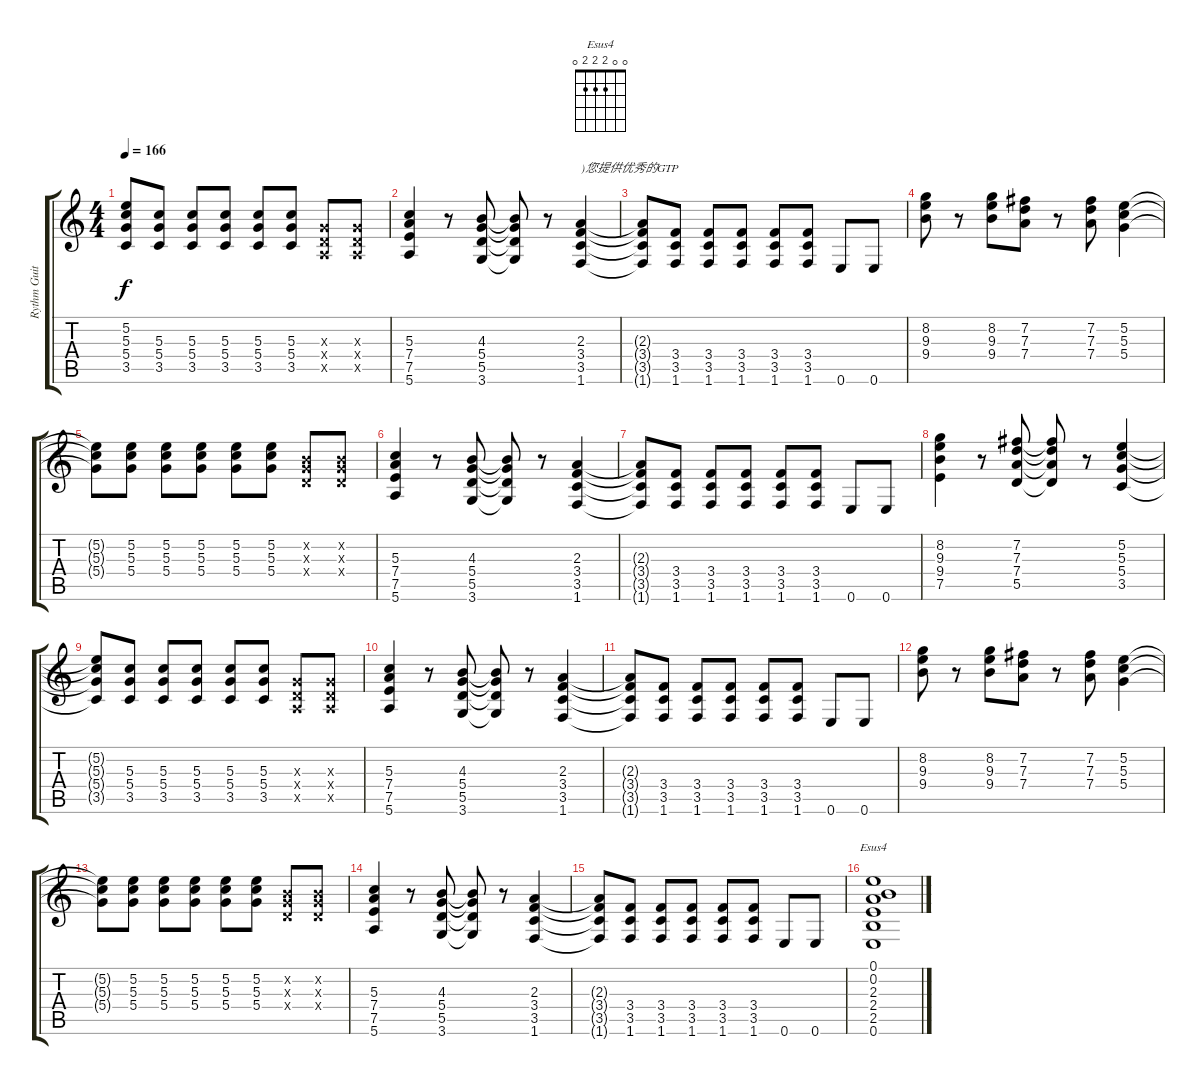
\track ("Rythm Guitar" "Rythm Guit") {instrument distortionguitar}
\staff {score tabs}
\tuning (E4 B3 G3 D3 A2 E2) {hide}
\chord ("Esus4" 0 0 2 2 2 0)
\ts (4 4)
\tempo 166
\clef g2
\ks c
(5.2{t} 5.3{t} 5.4{t} 3.5{t}).8{dy f} (5.3 5.4 3.5).8 (5.3 5.4 3.5).8 (5.3 5.4 3.5).8 (5.3 5.4 3.5).8 (5.3 5.4 3.5).8 (0.3{x} 0.4{x} 0.5{x}).8 (0.3{x} 0.4{x} 0.5{x}).8 |
(5.3 7.4 7.5 5.6).4 r.8 (4.3 5.4 5.5 3.6).8 (4.3{t} 5.4{t} 5.5{t} 3.6{t}).8 r.8 (2.3 3.4 3.5 1.6).4{txt ")您提供优秀的GTP"} |
(2.3{t} 3.4{t} 3.5{t} 1.6{t}).8 (3.4 3.5 1.6).8 (3.4 3.5 1.6).8 (3.4 3.5 1.6).8 (3.4 3.5 1.6).8 (3.4 3.5 1.6).8 0.6.8 0.6.8 |
(8.2 9.3 9.4).8 r.8 (8.2 9.3 9.4).8 (7.2 7.3 7.4).8 r.8 (7.2 7.3 7.4).8 (5.2 5.3 5.4).4 |
(5.2{t} 5.3{t} 5.4{t}).8 (5.2 5.3 5.4).8 (5.2 5.3 5.4).8 (5.2 5.3 5.4).8 (5.2 5.3 5.4).8 (5.2 5.3 5.4).8 (0.2{x} 0.3{x} 0.4{x}).8 (0.2{x} 0.3{x} 0.4{x}).8 |
(5.3 7.4 7.5 5.6).4 r.8 (4.3 5.4 5.5 3.6).8 (4.3{t} 5.4{t} 5.5{t} 3.6{t}).8 r.8 (2.3 3.4 3.5 1.6).4 |
(2.3{t} 3.4{t} 3.5{t} 1.6{t}).8 (3.4 3.5 1.6).8 (3.4 3.5 1.6).8 (3.4 3.5 1.6).8 (3.4 3.5 1.6).8 (3.4 3.5 1.6).8 0.6.8 0.6.8 |
(8.2 9.3 9.4 7.5).4 r.8 (7.2 7.3 7.4 5.5).8 (7.2{t} 7.3{t} 7.4{t} 5.5{t}).8 r.8 (5.2 5.3 5.4 3.5).4 |
(5.2{t} 5.3{t} 5.4{t} 3.5{t}).8 (5.3 5.4 3.5).8 (5.3 5.4 3.5).8 (5.3 5.4 3.5).8 (5.3 5.4 3.5).8 (5.3 5.4 3.5).8 (0.3{x} 0.4{x} 0.5{x}).8 (0.3{x} 0.4{x} 0.5{x}).8 |
(5.3 7.4 7.5 5.6).4 r.8 (4.3 5.4 5.5 3.6).8 (4.3{t} 5.4{t} 5.5{t} 3.6{t}).8 r.8 (2.3 3.4 3.5 1.6).4 |
(2.3{t} 3.4{t} 3.5{t} 1.6{t}).8 (3.4 3.5 1.6).8 (3.4 3.5 1.6).8 (3.4 3.5 1.6).8 (3.4 3.5 1.6).8 (3.4 3.5 1.6).8 0.6.8 0.6.8 |
(8.2 9.3 9.4).8 r.8 (8.2 9.3 9.4).8 (7.2 7.3 7.4).8 r.8 (7.2 7.3 7.4).8 (5.2 5.3 5.4).4 |
(5.2{t} 5.3{t} 5.4{t}).8 (5.2 5.3 5.4).8 (5.2 5.3 5.4).8 (5.2 5.3 5.4).8 (5.2 5.3 5.4).8 (5.2 5.3 5.4).8 (0.2{x} 0.3{x} 0.4{x}).8 (0.2{x} 0.3{x} 0.4{x}).8 |
(5.3 7.4 7.5 5.6).4 r.8 (4.3 5.4 5.5 3.6).8 (4.3{t} 5.4{t} 5.5{t} 3.6{t}).8 r.8 (2.3 3.4 3.5 1.6).4 |
(2.3{t} 3.4{t} 3.5{t} 1.6{t}).8 (3.4 3.5 1.6).8 (3.4 3.5 1.6).8 (3.4 3.5 1.6).8 (3.4 3.5 1.6).8 (3.4 3.5 1.6).8 0.6.8 0.6.8 |
(0.1 0.2 2.3 2.4 2.5 0.6).1{ch "Esus4"}
